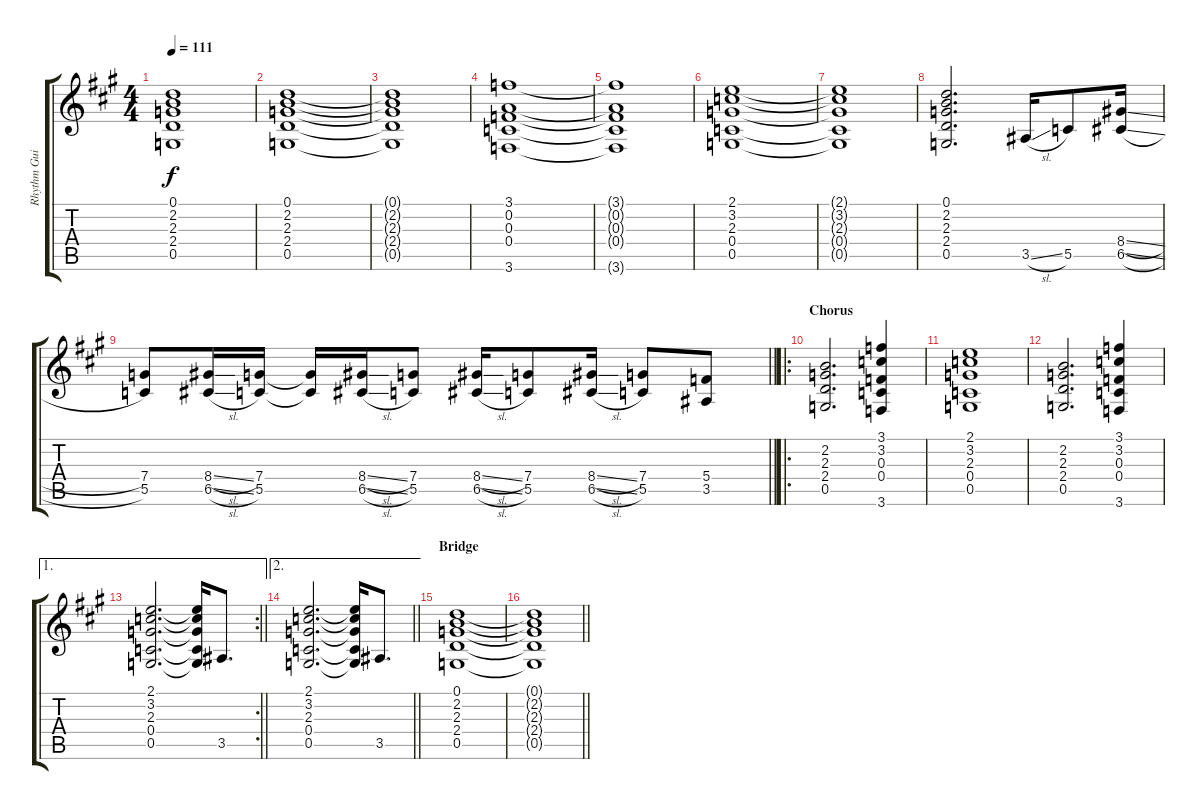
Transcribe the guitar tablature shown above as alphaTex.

\track ("Rhythm Guitar - R" "Rhythm Gui") {instrument distortionguitar}
\staff {score tabs}
\tuning (D4 A3 F3 C3 G2 D2) {hide}
\ts (4 4)
\tempo 111
\clef g2
\ks a
(0.1{t} 2.2{t} 2.3{t} 2.4{t} 0.5{t}).1{dy f} |
(0.1 2.2 2.3 2.4 0.5).1 |
(0.1{t} 2.2{t} 2.3{t} 2.4{t} 0.5{t}).1 |
(3.1 0.2 0.3 0.4 3.6).1 |
(3.1{t} 0.2{t} 0.3{t} 0.4{t} 3.6{t}).1 |
(2.1 3.2 2.3 0.4 0.5).1 |
(2.1{t} 3.2{t} 2.3{t} 0.4{t} 0.5{t}).1 |
(0.1 2.2 2.3 2.4 0.5).2{d} 3.5{sl}.16 5.5.8 (8.4{sl} 6.5{sl}).16 |
\barLineRight lightlight
(7.4 5.5).8 (8.4{sl} 6.5{sl}).16 (7.4 5.5).16 (7.4{t} 5.5{t}).16 (8.4{sl} 6.5{sl}).16 (7.4 5.5).8 (8.4{sl} 6.5{sl}).16 (7.4 5.5).8 (8.4{sl} 6.5{sl}).16 (7.4 5.5).8 (5.4 3.5).8 |
\ro
\section ("" "Chorus")
(2.2 2.3 2.4 0.5).2{d} (3.1 3.2 0.3 0.4 3.6).4 |
(2.1 3.2 2.3 0.4 0.5).1 |
(2.2 2.3 2.4 0.5).2{d} (3.1 3.2 0.3 0.4 3.6).4 |
\ae 1
\rc 2
\barLineRight lightlight
(2.1 3.2 2.3 0.4 0.5).2{d} (2.1{t} 3.2{t} 2.3{t} 0.4{t} 0.5{t}).16 3.5.8{d} |
\ae 2
\barLineRight lightlight
(2.1 3.2 2.3 0.4 0.5).2{d} (2.1{t} 3.2{t} 2.3{t} 0.4{t} 0.5{t}).16 3.5.8{d} |
\section ("" "Bridge")
(0.1 2.2 2.3 2.4 0.5).1 |
\barLineRight lightlight
(0.1{t} 2.2{t} 2.3{t} 2.4{t} 0.5{t}).1
